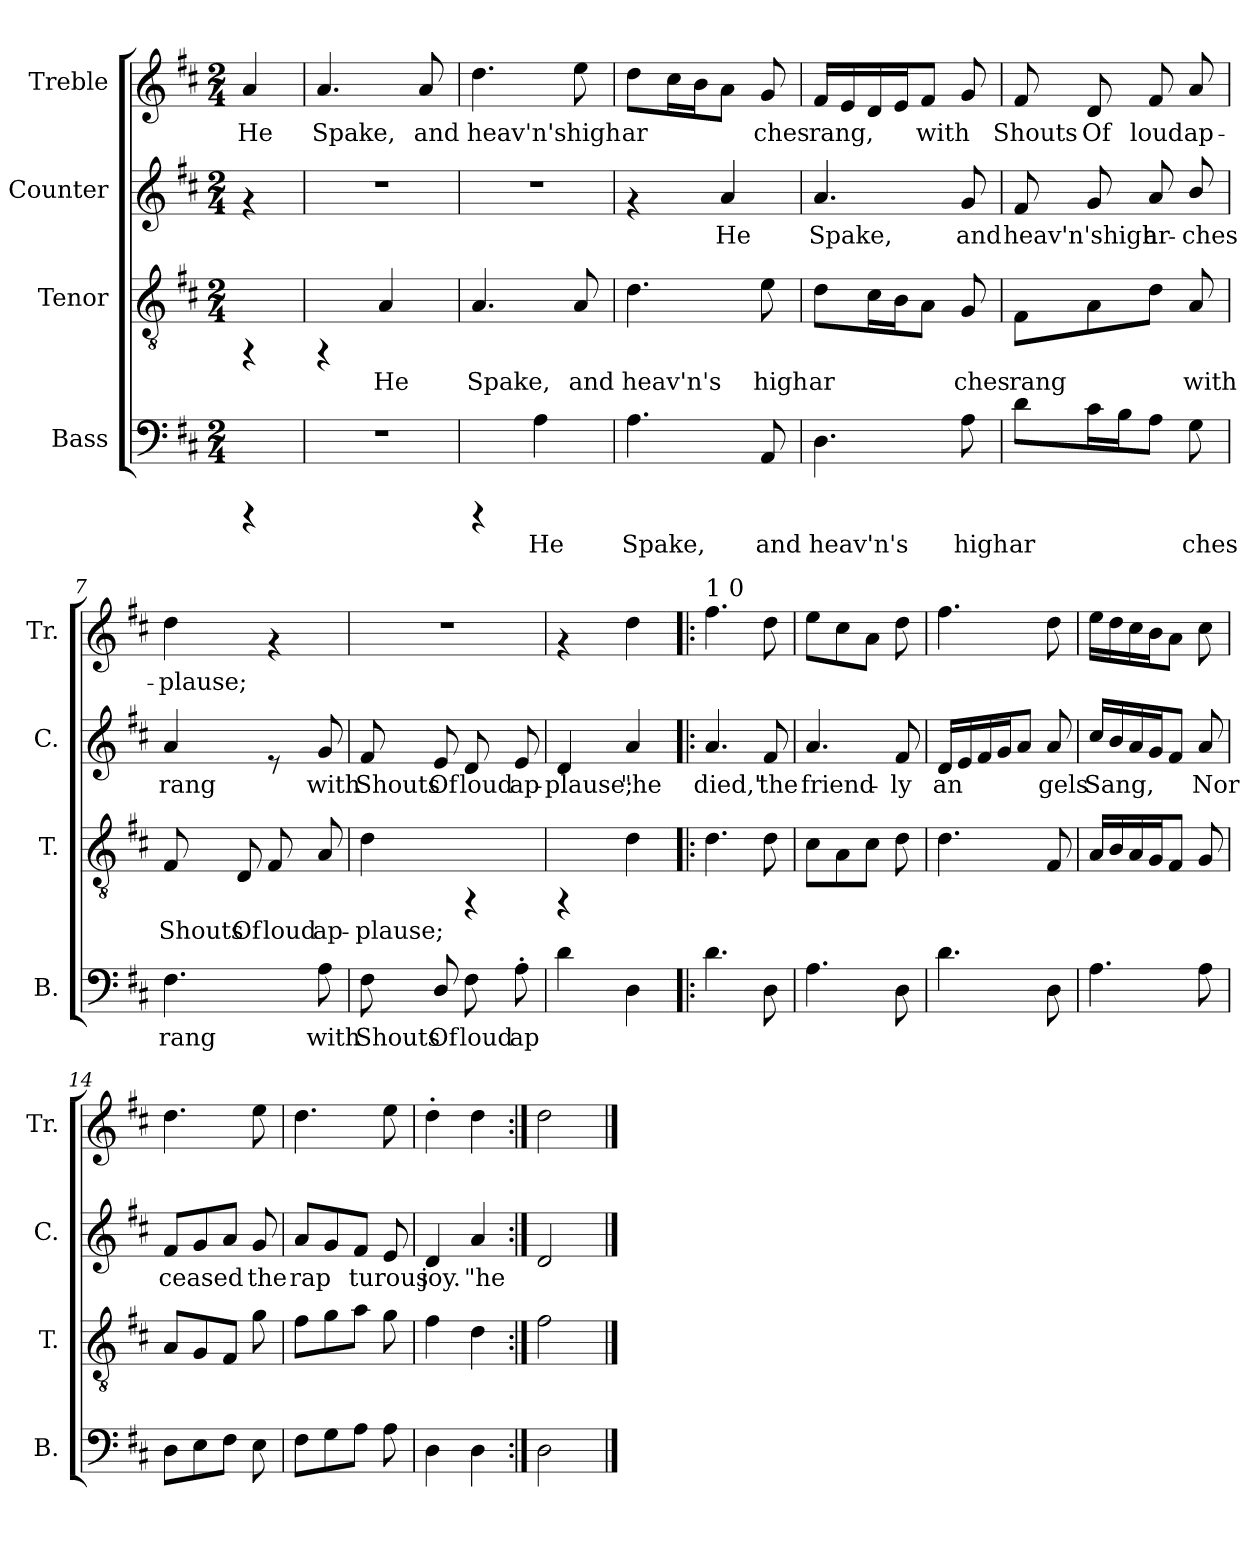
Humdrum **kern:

**kern	**text	**kern	**text	**kern	**text	**kern	**text
*part4	*part4	*part3	*part3	*part2	*part2	*part1	*part1
*staff4	*staff4	*staff3	*staff3	*staff2	*staff2	*staff1	*staff1
*I"Bass	*	*I"Tenor	*	*I"Counter	*	*I"Treble	*
*I'B.	*	*I'T.	*	*I'C.	*	*I'Tr.	*
!!LO:PB:g=z
*stria5	*	*stria5	*	*stria5	*	*stria5	*
*clefF4	*	*clefGv2	*	*clefG2	*	*clefG2	*
*k[f#c#]	*	*k[f#c#]	*	*k[f#c#]	*	*k[f#c#]	*
*D:	*	*D:	*	*D:	*	*D:	*
*M2/4	*	*M2/4	*	*M2/4	*	*M2/4	*
=1	=1	=1	=1	=1	=1	=1	=1
!	!	!	!	!	!	!	!LO:LY:b:cj
4rCCC	.	4rFF	.	4rf	.	4a/	He
=2	=2	=2	=2	=2	=2	=2	=2
!	!	!	!	!	!	!	!LO:LY:b:cj
2r	.	4rFF	.	2r	.	4.a/	Spake,
!	!	!	!LO:LY:b:rj	!	!	!	!
.	.	4A/	He	.	.	.	.
!	!	!	!	!	!	!	!LO:LY:b:cj
.	.	.	.	.	.	8a/	and
=3	=3	=3	=3	=3	=3	=3	=3
!	!	!	!LO:LY:b:rj	!	!	!	!LO:LY:b:cj
4rCCC	.	4.A/	Spake,	2r	.	4.dd\	heav'n's
!	!LO:LY:b:rj	!	!	!	!	!	!
4A\	He	.	.	.	.	.	.
!	!	!	!LO:LY:b:rj	!	!	!	!LO:LY:b:cj
.	.	8A/	and	.	.	8ee\	high
=4	=4	=4	=4	=4	=4	=4	=4
!	!LO:LY:b:rj	!	!LO:LY:b:rj	!	!	!	!LO:LY:b:cj
4.A\	Spake,	4.d\	heav'n's	4rf	.	8dd\L	ar-
!	!	!	!	!	!	!	!LO:LY:b:cj
.	.	.	.	.	.	16cc#\	--
!	!	!	!	!	!	!	!LO:LY:b:cj
.	.	.	.	.	.	16b\	--
!	!	!	!	!	!LO:LY:b:rj	!	!LO:LY:b:cj
.	.	.	.	4a/	He	8a\J	--
!	!LO:LY:b:rj	!	!LO:LY:b:rj	!	!	!	!LO:LY:b:cj
8AA/	and	8e\	high	.	.	8g>/	-ches
=5	=5	=5	=5	=5	=5	=5	=5
!	!LO:LY:b:rj	!	!LO:LY:b:rj	!	!LO:LY:b:rj	!	!LO:LY:b:cj
4.D\	heav'n's	8d\L	ar-	4.a/	Spake,	16f#/L	rang,
!	!	!	!	!	!	!	!LO:LY:b:cj
.	.	.	.	.	.	16e/	.
!	!	!	!LO:LY:b:rj	!	!	!	!LO:LY:b:cj
.	.	16c#\	--	.	.	16d/	.
!	!	!	!LO:LY:b:rj	!	!	!	!LO:LY:b:cj
.	.	16B\	--	.	.	16e/	.
!	!	!	!LO:LY:b:rj	!	!	!	!LO:LY:b:cj
.	.	8A\J	--	.	.	8f#/J	with
!	!LO:LY:b:rj	!	!LO:LY:b:rj	!	!LO:LY:b:rj	!	!LO:LY:b:cj
8A\	high	8G/	-ches	8g/	and	8g/	.
=6	=6	=6	=6	=6	=6	=6	=6
!	!LO:LY:b:rj	!	!LO:LY:b:rj	!	!LO:LY:b:rj	!	!LO:LY:b:cj
8d\L	ar-	8F#\L	rang	8f#/	heav'n'shigh	8f#/	Shouts
!	!LO:LY:b:rj	!	!LO:LY:b:rj	!	!LO:LY:b:rj	!	!LO:LY:b:cj
16c#\	--	8A\	.	8g/	.	8d/	Of
!	!LO:LY:b:rj	!	!	!	!	!	!
16B\	--	.	.	.	.	.	.
!	!LO:LY:b:rj	!	!LO:LY:b:rj	!	!LO:LY:b:rj	!	!LO:LY:b:cj
8A\J	--	8d\J	.	8a/	ar-	8f#/	loud
!	!LO:LY:b:rj	!	!LO:LY:b:rj	!	!LO:LY:b:rj	!	!LO:LY:b:cj
8G\	-ches	8A/	with	8b/	-ches	8a/	ap-
=7	=7	=7	=7	=7	=7	=7	=7
!	!LO:LY:b:rj	!	!LO:LY:b:rj	!	!LO:LY:b:rj	!	!LO:LY:b:cj
4.F#\	rang	8F#/	Shouts	4a/	rang	4dd\	-plause;
!	!	!	!LO:LY:b:rj	!	!	!	!
.	.	8D/	Of	.	.	.	.
!	!	!	!LO:LY:b:rj	!	!	!	!
.	.	8F#/	loud	8re	.	4rf	.
!	!LO:LY:b:rj	!	!LO:LY:b:rj	!	!LO:LY:b:rj	!	!
8A\	with	8A/	ap-	8g/	with	.	.
=8	=8	=8	=8	=8	=8	=8	=8
!	!LO:LY:b:rj	!	!LO:LY:b:rj	!	!LO:LY:b:rj	!	!
8F#\	Shouts	4d\	-plause;	8f#/	Shouts	2r	.
!	!LO:LY:b:rj	!	!	!	!LO:LY:b:rj	!	!
8D/	Of	.	.	8e/	Of	.	.
!	!LO:LY:b:rj	!	!	!	!LO:LY:b:rj	!	!
8F#\	loud	4rFF	.	8d/	loud	.	.
!	!LO:LY:b:rj	!	!	!	!LO:LY:b:rj	!	!
8A'<\	ap-	.	.	8e/	ap-	.	.
!!LO:PB:g=z
=9	=9	=9	=9	=9	=9	=9	=9
!	!LO:LY:b:rj	!	!	!	!LO:LY:b:rj	!	!
4d\	--	4rFF	.	4d/	-plause;	4rf	.
!	!LO:LY:b:rj	!	!LO:LY:b:rj	!	!LO:LY:b:rj	!	!LO:LY:b:cj
4D\	--	4d\	.	4a/	"he	4dd\	.
=10!|:	=10!|:	=10!|:	=10!|:	=10!|:	=10!|:	=10!|:	=10!|:
!	!	!	!	!	!	!LO:TX:a:t=1 0	!
!	!LO:LY:b:rj	!	!LO:LY:b:rj	!	!LO:LY:b:rj	!	!LO:LY:b:cj
4.d\	--	4.d\	.	4.a/	died,"	4.ff#\	.
!	!LO:LY:b:rj	!	!LO:LY:b:rj	!	!LO:LY:b:rj	!	!LO:LY:b:cj
8D\	--	8d\	.	8f#/	the	8dd\	.
=11	=11	=11	=11	=11	=11	=11	=11
!	!LO:LY:b:rj	!	!LO:LY:b:rj	!	!LO:LY:b:rj	!	!LO:LY:b:cj
4.A\	--	8c#\L	.	4.a/	friend-	8ee\L	.
!	!	!	!LO:LY:b:rj	!	!	!	!LO:LY:b:cj
.	.	8A\	.	.	.	8cc#\	.
!	!	!	!LO:LY:b:rj	!	!	!	!LO:LY:b:cj
.	.	8c#\J	.	.	.	8a\J	.
!	!LO:LY:b:rj	!	!LO:LY:b:rj	!	!LO:LY:b:rj	!	!LO:LY:b:cj
8D\	--	8d\	.	8f#/	-ly	8dd\	.
=12	=12	=12	=12	=12	=12	=12	=12
!	!LO:LY:b:rj	!	!LO:LY:b:rj	!	!LO:LY:b:rj	!	!LO:LY:b:cj
4.d\	--	4.d\	.	16d/L	an-	4.ff#\	.
!	!	!	!	!	!LO:LY:b:rj	!	!
.	.	.	.	16e/	--	.	.
!	!	!	!	!	!LO:LY:b:rj	!	!
.	.	.	.	16f#/	--	.	.
!	!	!	!	!	!LO:LY:b:rj	!	!
.	.	.	.	16g/	--	.	.
!	!	!	!	!	!LO:LY:b:rj	!	!
.	.	.	.	8a/J	--	.	.
!	!LO:LY:b:rj	!	!LO:LY:b:rj	!	!LO:LY:b:rj	!	!LO:LY:b:cj
8D\	--	8F#/	.	8a/	-gels	8dd\	.
=13	=13	=13	=13	=13	=13	=13	=13
!	!LO:LY:b:rj	!	!LO:LY:b:rj	!	!LO:LY:b:rj	!	!LO:LY:b:cj
4.A\	--	16A/L	.	16cc#/L	Sang,	16ee\L	.
!	!	!	!LO:LY:b:rj	!	!LO:LY:b:rj	!	!LO:LY:b:cj
.	.	16B/	.	16b/	.	16dd\	.
!	!	!	!LO:LY:b:rj	!	!LO:LY:b:rj	!	!LO:LY:b:cj
.	.	16A/	.	16a/	.	16cc#\	.
!	!	!	!LO:LY:b:rj	!	!LO:LY:b:rj	!	!LO:LY:b:cj
.	.	16G/	.	16g/	.	16b\	.
!	!	!	!LO:LY:b:rj	!	!LO:LY:b:rj	!	!LO:LY:b:cj
.	.	8F#/J	.	8f#/J	.	8a\J	.
!	!LO:LY:b:rj	!	!LO:LY:b:rj	!	!LO:LY:b:rj	!	!LO:LY:b:cj
8A\	--	8G/	.	8a/	Nor	8cc#\	.
=14	=14	=14	=14	=14	=14	=14	=14
!	!LO:LY:b:rj	!	!LO:LY:b:rj	!	!LO:LY:b:rj	!	!LO:LY:b:cj
8D\L	--	8A/L	.	8f#/L	ceased	4.dd\	.
!	!LO:LY:b:rj	!	!LO:LY:b:rj	!	!LO:LY:b:rj	!	!
8E\	--	8G/	.	8g/	.	.	.
!	!LO:LY:b:rj	!	!LO:LY:b:rj	!	!LO:LY:b:rj	!	!
8F#\J	--	8F#/J	.	8a/J	.	.	.
!	!LO:LY:b:rj	!	!LO:LY:b:rj	!	!LO:LY:b:rj	!	!LO:LY:b:cj
8E\	--	8g\	.	8g/	the	8ee\	.
=15	=15	=15	=15	=15	=15	=15	=15
!	!LO:LY:b:rj	!	!LO:LY:b:rj	!	!LO:LY:b:rj	!	!LO:LY:b:cj
8F#\L	--	8f#\L	.	8a/L	rap	4.dd>\	.
!	!LO:LY:b:rj	!	!LO:LY:b:rj	!	!LO:LY:b:rj	!	!
8G\	--	8g\	.	8g/	.	.	.
!	!LO:LY:b:rj	!	!LO:LY:b:rj	!	!LO:LY:b:rj	!	!
8A\J	--	8a\J	.	8f#/J	turous	.	.
!	!LO:LY:b:rj	!	!LO:LY:b:rj	!	!LO:LY:b:rj	!	!LO:LY:b:cj
8A\	--	8g\	.	8e/	.	8ee\	.
=16	=16	=16	=16	=16	=16	=16	=16
!	!LO:LY:b:rj	!	!LO:LY:b:rj	!	!LO:LY:b:rj	!	!LO:LY:b:cj
4D\	--	4f#\	.	4d/	joy.	4dd'>\	.
!	!LO:LY:b:rj	!	!LO:LY:b:rj	!	!LO:LY:b:rj	!	!LO:LY:b:cj
4D\	--	4d\	.	4a/	"he	4dd\	.
=17:|!	=17:|!	=17:|!	=17:|!	=17:|!	=17:|!	=17:|!	=17:|!
!	!LO:LY:b:rj	!	!LO:LY:b:rj	!	!LO:LY:b:rj	!	!LO:LY:b:cj
2D\	--	2f#\	.	2d/	.	2dd\	.
==	==	==	==	==	==	==	==
*-	*-	*-	*-	*-	*-	*-	*-
